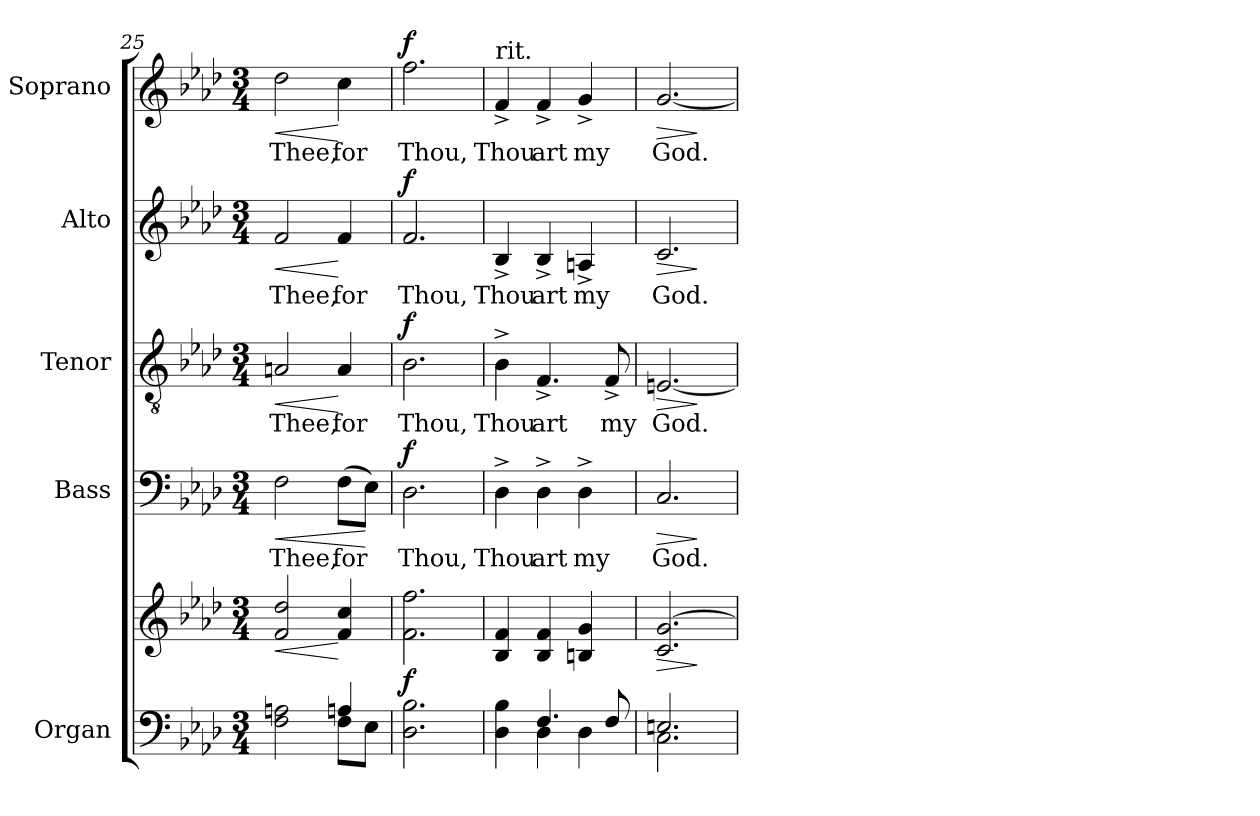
**kern	**kern	**dynam	**kern	**text	**dynam	**kern	**text	**dynam	**kern	**text	**dynam	**kern	**text	**dynam
*part5	*part5	*part5	*part4	*part4	*part4	*part3	*part3	*part3	*part2	*part2	*part2	*part1	*part1	*part1
*staff6	*staff5	*staff5/6	*staff4	*staff4	*staff4	*staff3	*staff3	*staff3	*staff2	*staff2	*staff2	*staff1	*staff1	*staff1
*I"Organ	*	*	*I"Bass	*	*	*I"Tenor	*	*	*I"Alto	*	*	*I"Soprano	*	*
*I'Org.	*	*	*I'B.	*	*	*I'T.	*	*	*I'A.	*	*	*I'S.	*	*
*clefF4	*clefG2	*	*clefF4	*	*	*clefGv2	*	*	*clefG2	*	*	*clefG2	*	*
*	*	*	*	*	*	*ITrd7c12	*	*	*	*	*	*	*	*
*k[b-e-a-d-]	*k[b-e-a-d-]	*	*k[b-e-a-d-]	*	*	*k[b-e-a-d-]	*	*	*k[b-e-a-d-]	*	*	*k[b-e-a-d-]	*	*
*A-:	*A-:	*	*A-:	*	*	*A-:	*	*	*A-:	*	*	*A-:	*	*
*M3/4	*M3/4	*	*M3/4	*	*	*M3/4	*	*	*M3/4	*	*	*M3/4	*	*
=25	=25	=25	=25	=25	=25	=25	=25	=25	=25	=25	=25	=25	=25	=25
*^	*	*	*	*	*	*	*	*	*	*	*	*	*	*
!	!	!	!LO:HP:b	!	!	!	!	!	!	!	!	!	!	!	!
!	!	!	!	!	!LO:LY:b:color=#000000	!LO:HP:b	!	!	!	!	!	!	!	!	!
!	!	!	!	!	!	!	!	!LO:LY:b:color=#000000	!LO:HP:b	!	!	!	!	!	!
!	!	!	!	!	!	!	!	!	!	!	!LO:LY:b:color=#000000	!LO:HP:b	!	!	!
!	!	!	!	!	!	!	!	!	!	!	!	!	!	!LO:LY:b:color=#000000	!LO:HP:b
2ryy	2Fi\ 2Ani	2fi/ 2dd-i	<	2Fi\	Thee,	<	2AAni/	Thee,	<	2fi/	Thee,	<	2dd-i\	Thee,	<
!	!	!	!	!	!LO:LY:b:color=#000000	!	!	!	!	!	!	!	!	!	!
!	!	!	!	!	!	!	!	!LO:LY:b:color=#000000	!	!	!	!	!	!	!
!	!	!	!	!	!	!	!	!	!	!	!LO:LY:b:color=#000000	!	!	!	!
!	!	!	!	!	!	!	!	!	!	!	!	!	!	!LO:LY:b:color=#000000	!
4Ani/	8Fi\L	4fi/ 4cci	[	(8Fi\L	for	.	4AAi/	for	[	4fi/	for	[	4cci\	for	[
.	8E-i\J	.	.	8E-i\J)	.	[	.	.	.	.	.	.	.	.	.
*v	*v	*	*	*	*	*	*	*	*	*	*	*	*	*	*
=26	=26	=26	=26	=26	=26	=26	=26	=26	=26	=26	=26	=26	=26	=26
*^	*	*	*	*	*	*	*	*	*	*	*	*	*	*
!	!	!	!	!	!LO:LY:b:color=#000000	!	!	!	!	!	!	!	!	!	!
*v	*v	*	*	*	*	*	*	*	*	*	*	*	*	*	*
*^	*	*	*	*	*	*	*	*	*	*	*	*	*	*
!	!	!	!	!	!	!	!	!LO:LY:b:color=#000000	!	!	!	!	!	!	!
*v	*v	*	*	*	*	*	*	*	*	*	*	*	*	*	*
*^	*	*	*	*	*	*	*	*	*	*	*	*	*	*
!	!	!	!	!	!	!	!	!	!	!	!LO:LY:b:color=#000000	!	!	!	!
*v	*v	*	*	*	*	*	*	*	*	*	*	*	*	*	*
*^	*	*	*	*	*	*	*	*	*	*	*	*	*	*
!	!	!	!	!	!	!	!	!	!	!	!	!	!	!LO:LY:b:color=#000000	!
*v	*v	*	*	*	*	*	*	*	*	*	*	*	*	*	*
2.D-i\ 2.B-i	2.fi\ 2.ffi	f	2.D-i\	Thou,	f	2.BB-i\	Thou,	f	2.fi/	Thou,	f	2.ffi\	Thou,	f
=27	=27	=27	=27	=27	=27	=27	=27	=27	=27	=27	=27	=27	=27	=27
*^	*	*	*	*	*	*	*	*	*	*	*	*	*	*
!	!	!	!	!	!LO:LY:b:color=#000000	!	!	!	!	!	!	!	!	!	!
!	!	!	!	!	!	!	!	!LO:LY:b:color=#000000	!	!	!	!	!	!	!
!	!	!	!	!	!	!	!	!	!	!	!LO:LY:b:color=#000000	!	!	!	!
!	!	!	!	!	!	!	!	!	!	!	!	!	!LO:TX:t=rit.	!	!
!	!	!	!	!	!	!	!	!	!	!	!	!	!	!LO:LY:b:color=#000000	!
4D-i\ 4B-i	4ryy	4B-i/ 4fi	.	4D-^i\	Thou	.	4BB-^i\	Thou	.	4B-^i/	Thou	.	4f^i/	Thou	.
!	!	!	!	!	!LO:LY:b:color=#000000	!	!	!	!	!	!	!	!	!	!
!	!	!	!	!	!	!	!	!LO:LY:b:color=#000000	!	!	!	!	!	!	!
!	!	!	!	!	!	!	!	!	!	!	!LO:LY:b:color=#000000	!	!	!	!
!	!	!	!	!	!	!	!	!	!	!	!	!	!	!LO:LY:b:color=#000000	!
4.Fi/	4D-i\	4B-i/ 4fi	.	4D-^i\	art	.	4.FF^i/	art	.	4B-^i/	art	.	4f^i/	art	.
!	!	!	!	!	!LO:LY:b:color=#000000	!	!	!	!	!	!	!	!	!	!
!	!	!	!	!	!	!	!	!	!	!	!LO:LY:b:color=#000000	!	!	!	!
!	!	!	!	!	!	!	!	!	!	!	!	!	!	!LO:LY:b:color=#000000	!
.	4D-i\	4Bni/ 4gi	.	4D-^i\	my	.	.	.	.	4An^i/	my	.	4g^i/	my	.
!	!	!	!	!	!	!	!	!LO:LY:b:color=#000000	!	!	!	!	!	!	!
8Fi/	.	.	.	.	.	.	8FF^i/	my	.	.	.	.	.	.	.
=28	=28	=28	=28	=28	=28	=28	=28	=28	=28	=28	=28	=28	=28	=28	=28
!	!	!	!LO:HP:b	!	!	!	!	!	!	!	!	!	!	!	!
!	!	!	!	!	!LO:LY:b:color=#000000	!LO:HP:b	!	!	!	!	!	!	!	!	!
!	!	!	!	!	!	!	!	!LO:LY:b:color=#000000	!LO:HP:b	!	!	!	!	!	!
!	!	!	!	!	!	!	!	!	!	!	!LO:LY:b:color=#000000	!LO:HP:b	!	!	!
!	!	!	!	!	!	!	!	!	!	!	!	!	!	!LO:LY:b:color=#000000	!LO:HP:b
2.Eni/	2.Ci\	2.ci/ [>2.gi	>	2.Ci/	God.	>	[<2.EEni/	God.	>	2.ci/	God.	>	[<2.gi/	God.	>
*v	*v	*	*	*	*	*	*	*	*	*	*	*	*	*	*
.	.	]	.	.	]	.	.	]	.	.	]	.	.	]
=	=	=	=	=	=	=	=	=	=	=	=	=	=	=
*-	*-	*-	*-	*-	*-	*-	*-	*-	*-	*-	*-	*-	*-	*-
